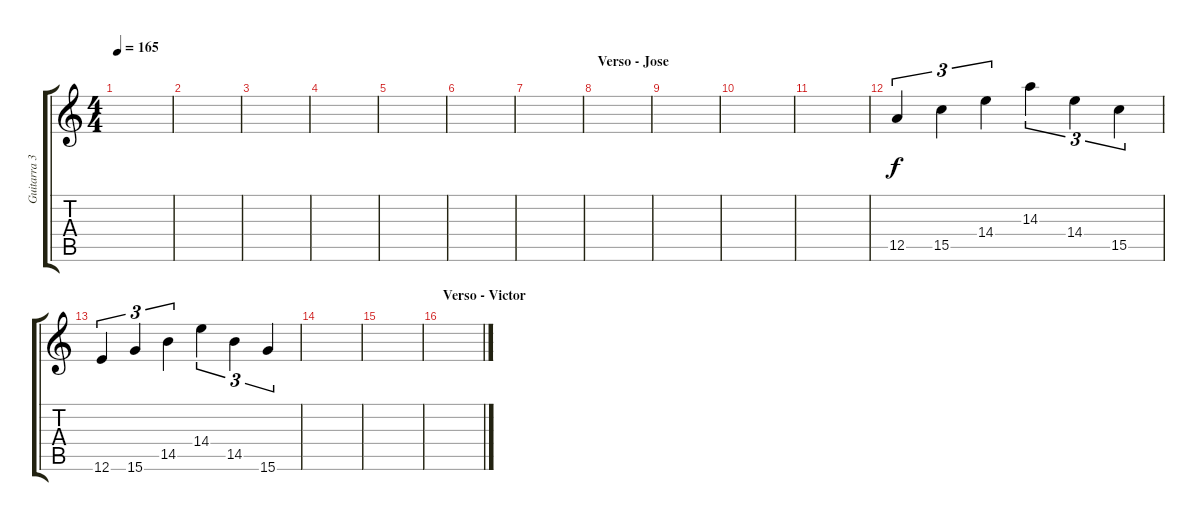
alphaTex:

\track ("Guitarra 3" "Guitarra 3") {instrument overdrivenguitar}
\staff {score tabs}
\tuning (E4 B3 G3 D3 A2 E2) {hide}
\ts (4 4)
\tempo 165
\clef g2
\ks c
|
|
|
|
|
|
|
\section ("" "Verso - Jose")
|
|
|
|
12.5.4{tu (3 2) volume 16 instrument overdrivenguitar} 15.5.4{tu (3 2)} 14.4.4{tu (3 2)} 14.3.4{tu (3 2)} 14.4.4{tu (3 2)} 15.5.4{tu (3 2)} |
12.6.4{tu (3 2)} 15.6.4{tu (3 2)} 14.5.4{tu (3 2)} 14.4.4{tu (3 2)} 14.5.4{tu (3 2)} 15.6.4{tu (3 2)} |
|
|
\section ("" "Verso - Victor")
